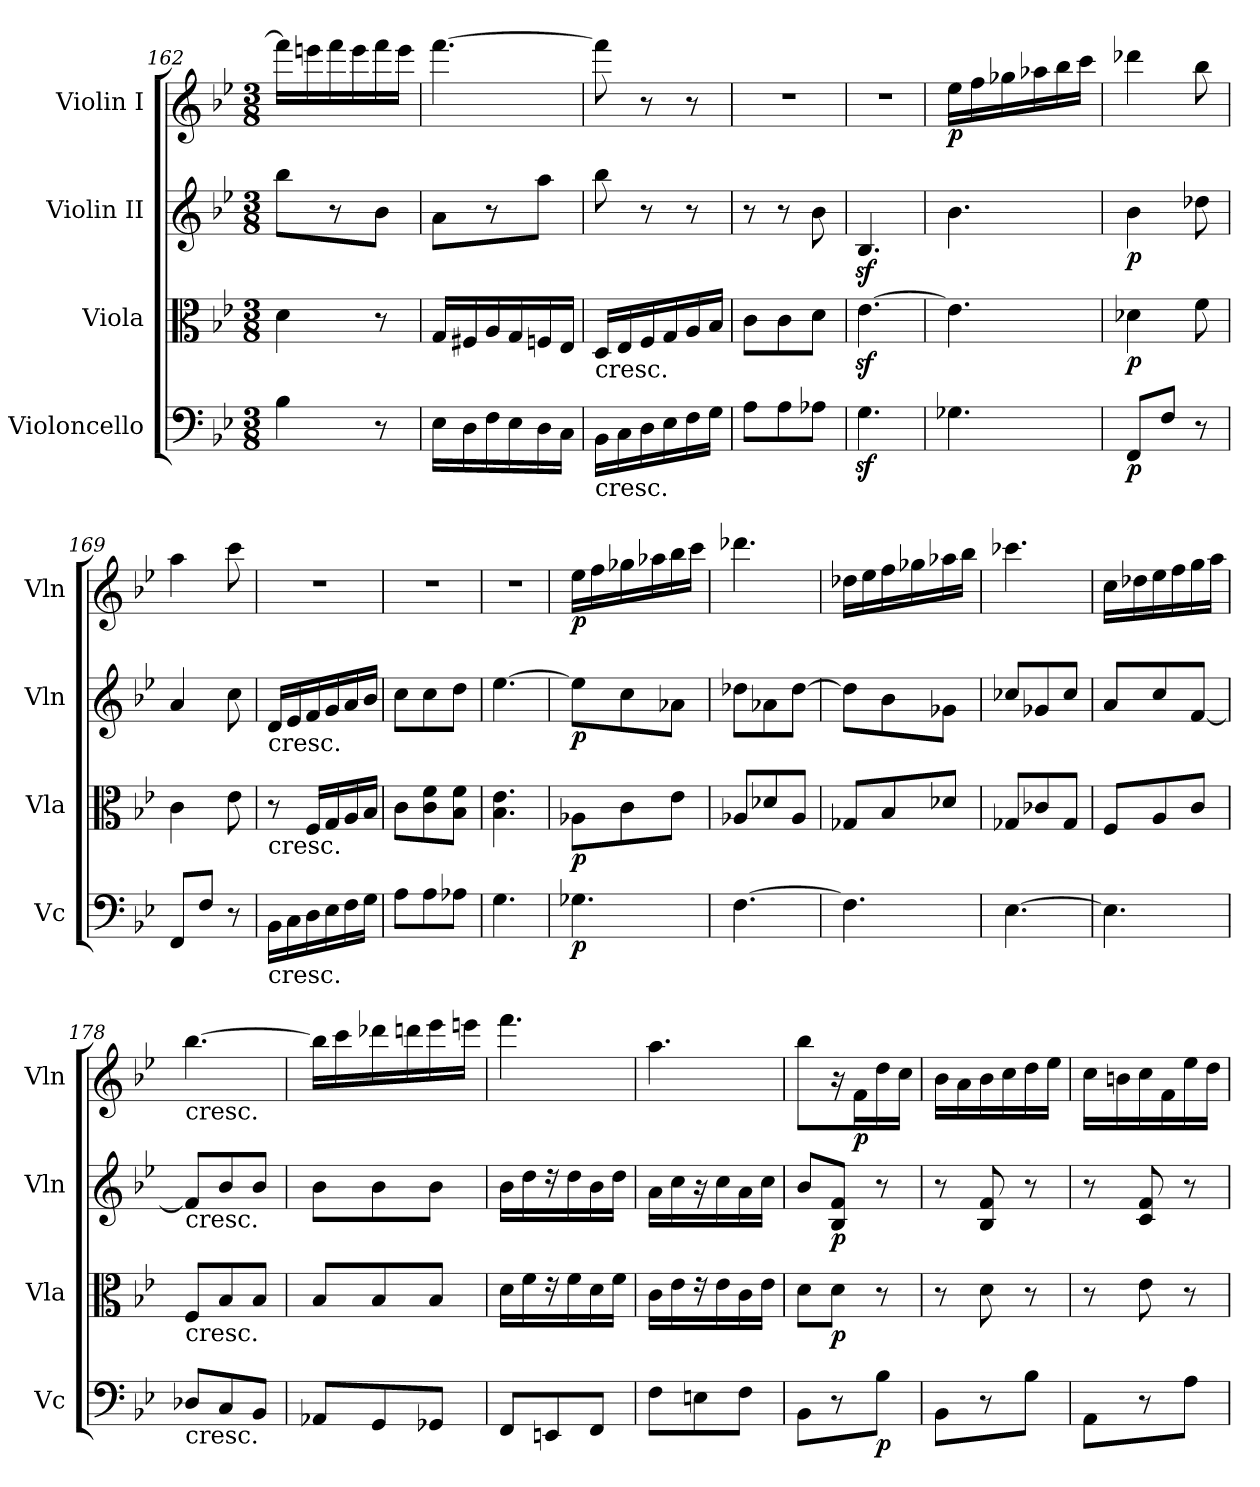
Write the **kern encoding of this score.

**kern	**dynam	**kern	**dynam	**kern	**dynam	**kern	**dynam
*part4	*part4	*part3	*part3	*part2	*part2	*part1	*part1
*staff4	*staff4	*staff3	*staff3	*staff2	*staff2	*staff1	*staff1
*I"Violoncello	*	*I"Viola	*	*I"Violin II	*	*I"Violin I	*
*I'Vc	*	*I'Vla	*	*I'Vln	*	*I'Vln	*
*clefF4	*	*clefC3	*	*clefG2	*	*clefG2	*
*k[b-e-]	*	*k[b-e-]	*	*k[b-e-]	*	*k[b-e-]	*
*M3/8	*	*M3/8	*	*M3/8	*	*M3/8	*
=162	=162	=162	=162	=162	=162	=162	=162
4B-\	.	4d\	.	8bb-\L	.	16fff\LL]	.
.	.	.	.	.	.	16eeen\	.
.	.	.	.	8r	.	16fff\	.
.	.	.	.	.	.	16eee\	.
8r	.	8r	.	8b-\J	.	16fff\	.
.	.	.	.	.	.	16eee\JJ	.
=163	=163	=163	=163	=163	=163	=163	=163
16E-\LL	.	16G/LL	.	8a\L	.	[4.fff\	.
16D\	.	16F#X/	.	.	.	.	.
16F\	.	16A/	.	8r	.	.	.
16E-\	.	16G/	.	.	.	.	.
16D\	.	16Fn/	.	8aa\J	.	.	.
16C\JJ	.	16E-/JJ	.	.	.	.	.
=164	=164	=164	=164	=164	=164	=164	=164
!	!	!LO:TX:b:t=cresc.	!	!	!	!	!
!LO:TX:b:t=cresc.	!	!	!	!	!	!	!
16BB-\LL	.	16D/LL	.	8bb-\	.	8fff\]	.
16C\	.	16E-/	.	.	.	.	.
16D\	.	16F/	.	8r	.	8r	.
16E-\	.	16G/	.	.	.	.	.
16F\	.	16A/	.	8r	.	8r	.
16G\JJ	.	16B-/JJ	.	.	.	.	.
=165	=165	=165	=165	=165	=165	=165	=165
8A\L	.	8c\L	.	8r	.	4.r	.
8A\	.	8c\	.	8r	.	.	.
8A-X\J	.	8d\J	.	8b-\	.	.	.
=166	=166	=166	=166	=166	=166	=166	=166
4.Gz<\	.	[4.e-z<\	.	4.B-z</	.	4.r	.
!!LO:LB:g=z
=167	=167	=167	=167	=167	=167	=167	=167
!	!	!	!	!	!	!	!LO:DY:b
4.G-X\	.	4.e-\]	.	4.b-\	.	16ee-\LL	p
.	.	.	.	.	.	16ff\	.
.	.	.	.	.	.	16gg-X\	.
.	.	.	.	.	.	16aa-X\	.
.	.	.	.	.	.	16bb-\	.
.	.	.	.	.	.	16ccc\JJ	.
=168	=168	=168	=168	=168	=168	=168	=168
!	!LO:DY:b	!	!LO:DY:b	!	!LO:DY:b	!	!
8FF/L	p	4d-X\	p	4b-\	p	4ddd-X\	.
8F/J	.	.	.	.	.	.	.
8r	.	8f\	.	8dd-X\	.	8bb-\	.
=169	=169	=169	=169	=169	=169	=169	=169
8FF/L	.	4c\	.	4a/	.	4aa\	.
8F/J	.	.	.	.	.	.	.
8r	.	8e-\	.	8cc\	.	8ccc\	.
=170	=170	=170	=170	=170	=170	=170	=170
!	!	!	!	!LO:TX:b:t=cresc.	!	!	!
!	!	!LO:TX:b:t=cresc.	!	!	!	!	!
!LO:TX:b:t=cresc.	!	!	!	!	!	!	!
16BB-\LL	.	8r	.	16d/LL	.	4.r	.
16C\	.	.	.	16e-/	.	.	.
16D\	.	16F/LL	.	16f/	.	.	.
16E-\	.	16G/	.	16g/	.	.	.
16F\	.	16A/	.	16a/	.	.	.
16G\JJ	.	16B-/JJ	.	16b-/JJ	.	.	.
=171	=171	=171	=171	=171	=171	=171	=171
8A\L	.	8c\L	.	8cc\L	.	4.r	.
8A\	.	8c\ 8f\	.	8cc\	.	.	.
8A-X\J	.	8B-\ 8f\J	.	8dd\J	.	.	.
=172	=172	=172	=172	=172	=172	=172	=172
4.G\	.	4.B-\ 4.e-\	.	[4.ee-\	.	4.r	.
=173	=173	=173	=173	=173	=173	=173	=173
!	!LO:DY:b	!	!LO:DY:b	!	!LO:DY:b	!	!LO:DY:b
4.G-X\	p	8A-X\L	p	8ee-\L]	p	16ee-\LL	p
.	.	.	.	.	.	16ff\	.
.	.	8c\	.	8cc\	.	16gg-X\	.
.	.	.	.	.	.	16aa-X\	.
.	.	8e-\J	.	8a-X\J	.	16bb-\	.
.	.	.	.	.	.	16ccc\JJ	.
!!LO:PB:g=z
=174	=174	=174	=174	=174	=174	=174	=174
[4.F\	.	8A-X/L	.	8dd-X\L	.	4.ddd-X\	.
.	.	8d-X/	.	8a-X\	.	.	.
.	.	8A-/J	.	[8dd-\J	.	.	.
=175	=175	=175	=175	=175	=175	=175	=175
4.F\]	.	8G-X/L	.	8dd-\L]	.	16dd-X\LL	.
.	.	.	.	.	.	16ee-\	.
.	.	8B-/	.	8b-\	.	16ff\	.
.	.	.	.	.	.	16gg-X\	.
.	.	8d-X/J	.	8g-X\J	.	16aa-X\	.
.	.	.	.	.	.	16bb-\JJ	.
=176	=176	=176	=176	=176	=176	=176	=176
[4.E-\	.	8G-X/L	.	8cc-X/L	.	4.ccc-X\	.
.	.	8c-X/	.	8g-X/	.	.	.
.	.	8G-/J	.	8cc-/J	.	.	.
=177	=177	=177	=177	=177	=177	=177	=177
4.E-\]	.	8F/L	.	8a/L	.	16cc\LL	.
.	.	.	.	.	.	16dd-X\	.
.	.	8A/	.	8cc/	.	16ee-\	.
.	.	.	.	.	.	16ff\	.
.	.	8c/J	.	[8f/J	.	16gg\	.
.	.	.	.	.	.	16aa\JJ	.
=178	=178	=178	=178	=178	=178	=178	=178
!	!	!	!	!	!	!LO:TX:b:t=cresc.	!
!	!	!	!	!LO:TX:b:t=cresc.	!	!	!
!	!	!LO:TX:b:t=cresc.	!	!	!	!	!
!LO:TX:b:t=cresc.	!	!	!	!	!	!	!
8D-X/L	.	8F/L	.	8f/L]	.	[4.bb-\	.
8C/	.	8B-/	.	8b-/	.	.	.
8BB-/J	.	8B-/J	.	8b-/J	.	.	.
=179	=179	=179	=179	=179	=179	=179	=179
8AA-X/L	.	8B-/L	.	8b-\L	.	16bb-\LL]	.
.	.	.	.	.	.	16ccc\	.
8GG/	.	8B-/	.	8b-\	.	16ddd-X\	.
.	.	.	.	.	.	16dddn\	.
8GG-X/J	.	8B-/J	.	8b-\J	.	16eee-\	.
.	.	.	.	.	.	16eeen\JJ	.
!!LO:LB:g=z
=180	=180	=180	=180	=180	=180	=180	=180
8FF/L	.	16d\LL	.	16b-\LL	.	4.fff\	.
.	.	16f\	.	16dd\	.	.	.
8EEn/	.	16r	.	16r	.	.	.
.	.	16f\	.	16dd\	.	.	.
8FF/J	.	16d\	.	16b-\	.	.	.
.	.	16f\JJ	.	16dd\JJ	.	.	.
=181	=181	=181	=181	=181	=181	=181	=181
8F\L	.	16c\LL	.	16a\LL	.	4.aa\	.
.	.	16e-\	.	16cc\	.	.	.
8En\	.	16r	.	16r	.	.	.
.	.	16e-\	.	16cc\	.	.	.
8F\J	.	16c\	.	16a\	.	.	.
.	.	16e-\JJ	.	16cc\JJ	.	.	.
=182	=182	=182	=182	=182	=182	=182	=182
8BB-\L	.	8d\L	.	8b-/L	.	8bb-\L	.
!	!	!	!LO:DY:b	!	!LO:DY:b	!	!
8r	.	8d\J	p	8B-/ 8f/J	p	16r	.
!	!	!	!	!	!	!	!LO:DY:b
.	.	.	.	.	.	16f\L	p
!	!LO:DY:b	!	!	!	!	!	!
8B-\J	p	8r	.	8r	.	16dd\	.
.	.	.	.	.	.	16cc\JJ	.
=183	=183	=183	=183	=183	=183	=183	=183
8BB-\L	.	8r	.	8r	.	16b-\LL	.
.	.	.	.	.	.	16a\	.
8r	.	8d\	.	8B-/ 8f/	.	16b-\	.
.	.	.	.	.	.	16cc\	.
8B-\J	.	8r	.	8r	.	16dd\	.
.	.	.	.	.	.	16ee-\JJ	.
=184	=184	=184	=184	=184	=184	=184	=184
8AA\L	.	8r	.	8r	.	16cc\LL	.
.	.	.	.	.	.	16bn\	.
8r	.	8e-\	.	8c/ 8f/	.	16cc\	.
.	.	.	.	.	.	16f\	.
8A\J	.	8r	.	8r	.	16ee-\	.
.	.	.	.	.	.	16dd\JJ	.
=	=	=	=	=	=	=	=
*-	*-	*-	*-	*-	*-	*-	*-
